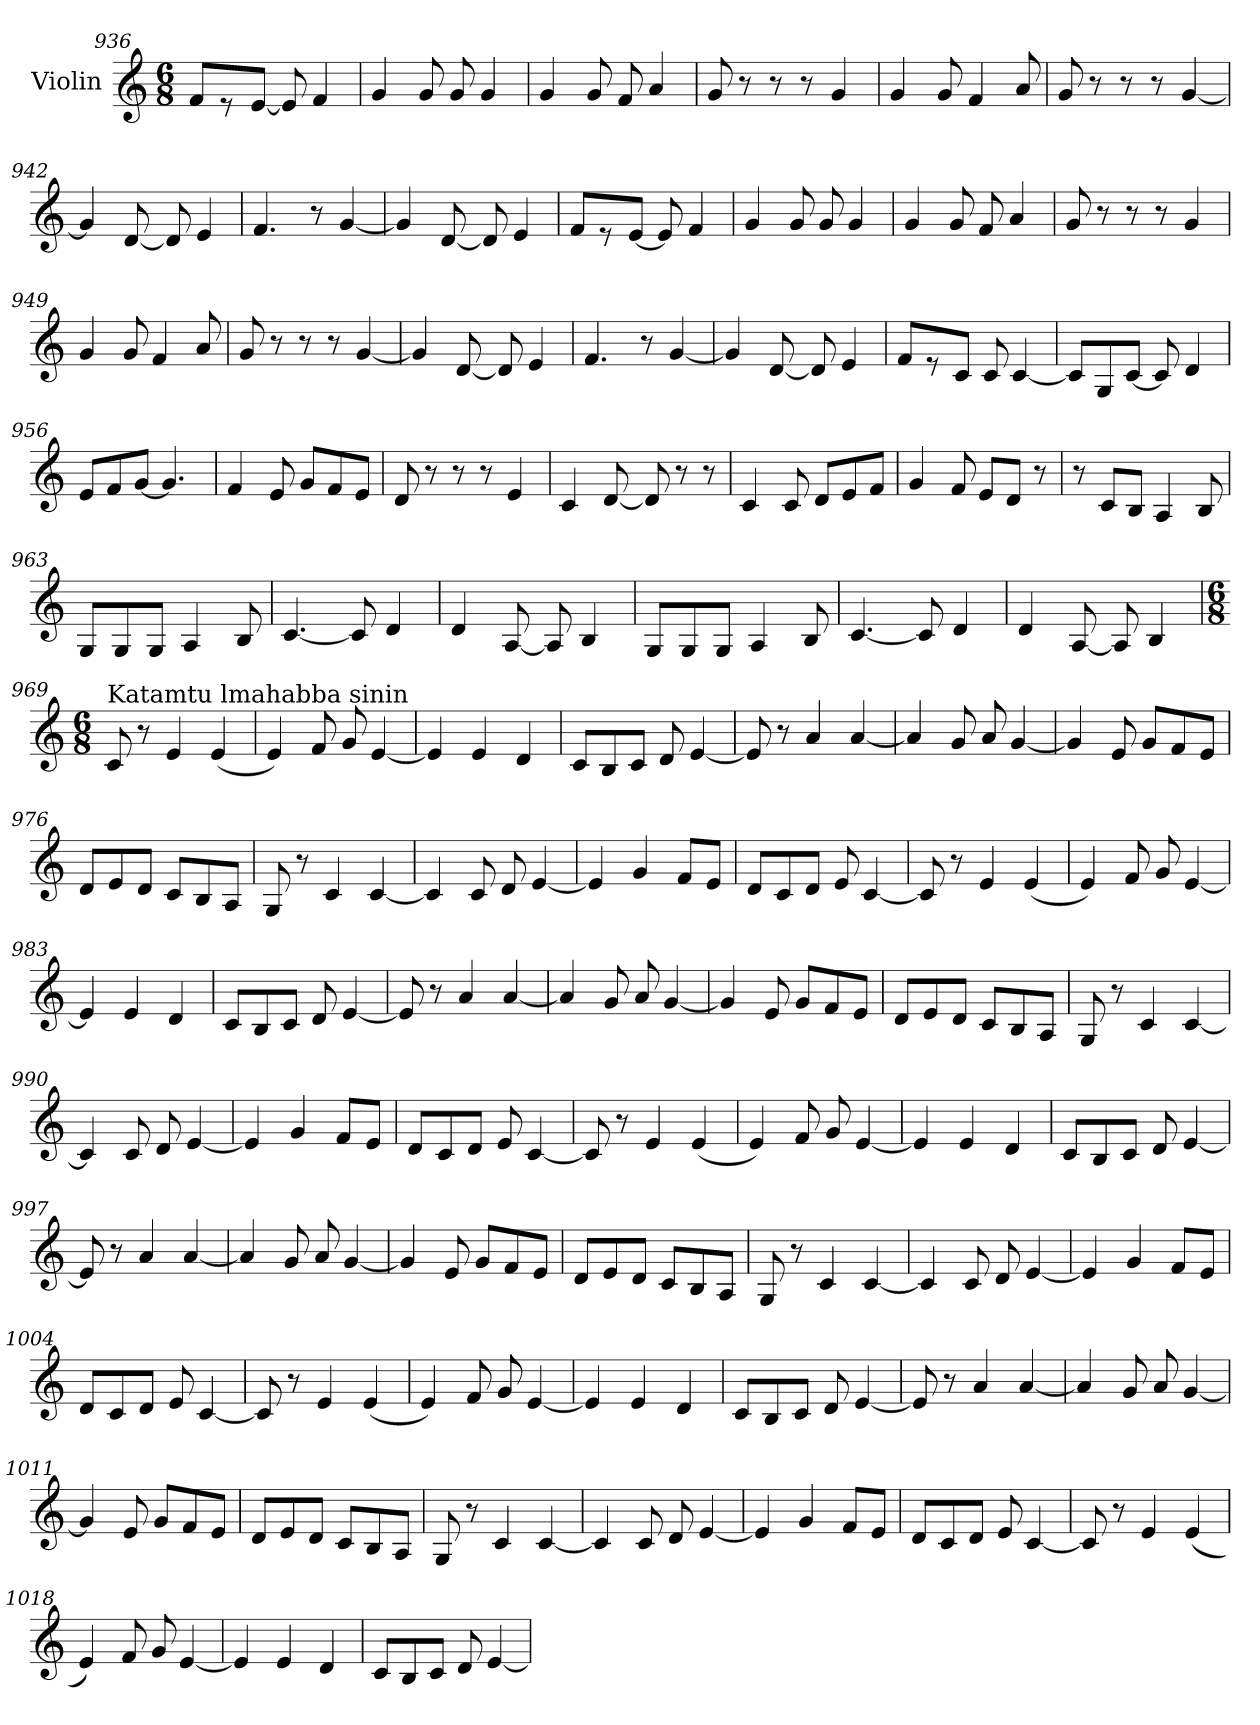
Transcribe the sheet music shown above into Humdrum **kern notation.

**kern
*part1
*staff1
*I"Violin
*clefG2
*k[]
*M6/8
=936
8f/L
8r
[8e/J
8e/]
4f/
=937
4g/
8g/
8g/
4g/
=938
4g/
8g/
8f/
4a/
!!LO:LB:g=z
=939
8g/
8r
8r
8r
4g/
=940
4g/
8g/
4f/
8a/
=941
8g/
8r
8r
8r
[4g/
=942
4g/]
[8d/
8d/]
4e/
=943
4.f/
8r
[4g/
=944
4g/]
[8d/
8d/]
4e/
!!LO:LB:g=z
=945
8f/L
8r
[8e/J
8e/]
4f/
=946
4g/
8g/
8g/
4g/
=947
4g/
8g/
8f/
4a/
=948
8g/
8r
8r
8r
4g/
=949
4g/
8g/
4f/
8a/
=950
8g/
8r
8r
8r
[4g/
!!LO:LB:g=z
=951
4g/]
[8d/
8d/]
4e/
=952
4.f/
8r
[4g/
=953
4g/]
[8d/
8d/]
4e/
=954
8f/L
8r
8c/J
8c/
[4c/
=955
8c/L]
8G/
[8c/J
8c/]
4d/
=956
8e/L
8f/
[8g/J
4.g/]
!!LO:LB:g=z
=957
4f/
8e/
8g/L
8f/
8e/J
=958
8d/
8r
8r
8r
4e/
=959
4c/
[8d/
8d/]
8r
8r
=960
4c/
8c/
8d/L
8e/
8f/J
=961
4g/
8f/
8e/L
8d/J
8r
=962
8r
8c/L
8B/J
4A/
8B/
!!LO:LB:g=z
=963
8G/L
8G/
8G/J
4A/
8B/
=964
[4.c/
8c/]
4d/
=965
4d/
[8A/
8A/]
4B/
=966
8G/L
8G/
8G/J
4A/
8B/
=967
[4.c/
8c/]
4d/
=968
4d/
[8A/
8A/]
4B/
!!LO:PB:g=z
=969
*M6/8
!LO:TX:a:t=Katamtu lmahabba sinin
8c/
8r
4e/
(<4e/
=970
4e/)
8f/
8g/
[4e/
=971
4e/]
4e/
4d/
=972
8c/L
8B/
8c/J
8d/
[4e/
=973
8e/]
8r
4a/
[4a/
=974
4a/]
8g/
8a/
[4g/
!!LO:LB:g=z
=975
4g/]
8e/
8g/L
8f/
8e/J
=976
8d/L
8e/
8d/J
8c/L
8B/
8A/J
=977
8G/
8r
4c/
[4c/
=978
4c/]
8c/
8d/
[4e/
=979
4e/]
4g/
8f/L
8e/J
=980
8d/L
8c/
8d/J
8e/
[4c/
!!LO:LB:g=z
=981
8c/]
8r
4e/
(<4e/
=982
4e/)
8f/
8g/
[4e/
=983
4e/]
4e/
4d/
=984
8c/L
8B/
8c/J
8d/
[4e/
=985
8e/]
8r
4a/
[4a/
=986
4a/]
8g/
8a/
[4g/
!!LO:LB:g=z
=987
4g/]
8e/
8g/L
8f/
8e/J
=988
8d/L
8e/
8d/J
8c/L
8B/
8A/J
=989
8G/
8r
4c/
[4c/
=990
4c/]
8c/
8d/
[4e/
=991
4e/]
4g/
8f/L
8e/J
=992
8d/L
8c/
8d/J
8e/
[4c/
!!LO:LB:g=z
=993
8c/]
8r
4e/
(<4e/
=994
4e/)
8f/
8g/
[4e/
=995
4e/]
4e/
4d/
=996
8c/L
8B/
8c/J
8d/
[4e/
=997
8e/]
8r
4a/
[4a/
=998
4a/]
8g/
8a/
[4g/
!!LO:LB:g=z
=999
4g/]
8e/
8g/L
8f/
8e/J
=1000
8d/L
8e/
8d/J
8c/L
8B/
8A/J
=1001
8G/
8r
4c/
[4c/
=1002
4c/]
8c/
8d/
[4e/
=1003
4e/]
4g/
8f/L
8e/J
=1004
8d/L
8c/
8d/J
8e/
[4c/
!!LO:LB:g=z
=1005
8c/]
8r
4e/
(<4e/
=1006
4e/)
8f/
8g/
[4e/
=1007
4e/]
4e/
4d/
=1008
8c/L
8B/
8c/J
8d/
[4e/
=1009
8e/]
8r
4a/
[4a/
=1010
4a/]
8g/
8a/
[4g/
!!LO:LB:g=z
=1011
4g/]
8e/
8g/L
8f/
8e/J
=1012
8d/L
8e/
8d/J
8c/L
8B/
8A/J
=1013
8G/
8r
4c/
[4c/
=1014
4c/]
8c/
8d/
[4e/
=1015
4e/]
4g/
8f/L
8e/J
=1016
8d/L
8c/
8d/J
8e/
[4c/
!!LO:PB:g=z
=1017
8c/]
8r
4e/
(<4e/
=1018
4e/)
8f/
8g/
[4e/
=1019
4e/]
4e/
4d/
=1020
8c/L
8B/
8c/J
8d/
[4e/
=
*-
